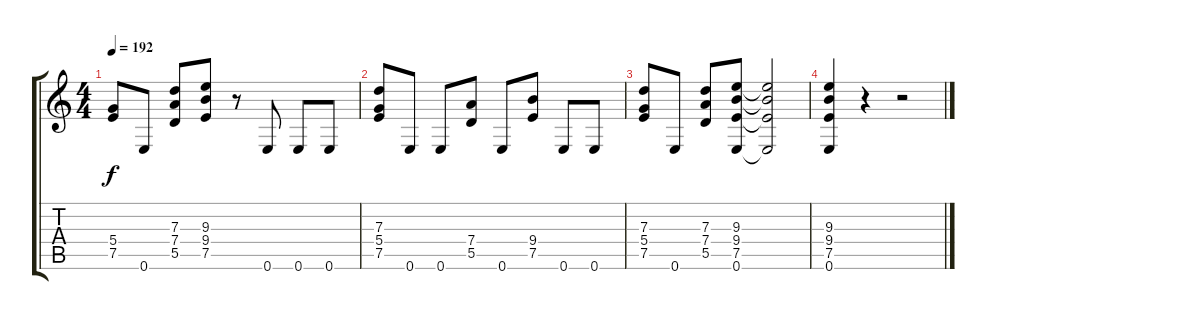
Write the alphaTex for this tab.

\track "" {instrument distortionguitar}
\staff {score tabs}
\tuning (E4 B3 G3 D3 A2 E2) {hide}
\ts (4 4)
\tempo 192
\clef g2
\ks c
(5.4 7.5).8{dy f} 0.6.8 (7.3 7.4 5.5).8 (9.3 9.4 7.5).8 r.8 0.6.8 0.6.8 0.6.8 |
(7.3 5.4 7.5).8 0.6.8 0.6.8 (7.4 5.5).8 0.6.8 (9.4 7.5).8 0.6.8 0.6.8 |
(7.3 5.4 7.5).8 0.6.8 (7.3 7.4 5.5).8 (9.3 9.4 7.5 0.6).8 (9.3{t} 9.4{t} 7.5{t} 0.6{t}).2 |
(9.3 9.4 7.5 0.6).4 r.4 r.2
